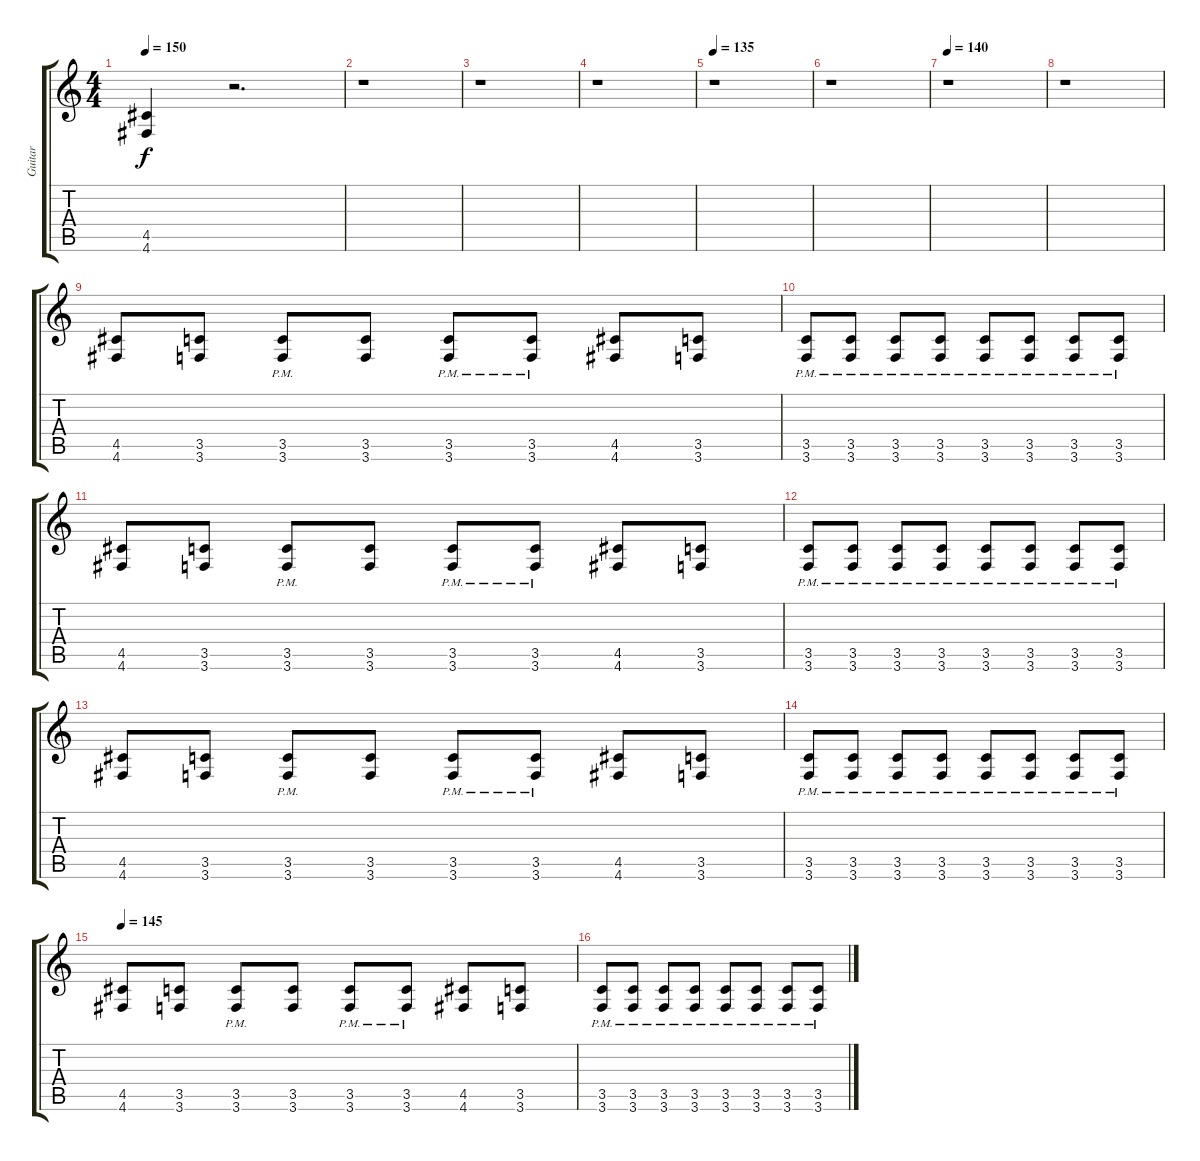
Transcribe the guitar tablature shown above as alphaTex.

\track ("Guitar" "Guitar") {instrument distortionguitar}
\staff {score tabs}
\tuning (E4 B3 G3 D3 A2 D2) {hide}
\ts (4 4)
\tempo 150
\clef g2
\ks c
(4.5 4.6).4{dy f} r.2{d} |
r.1 |
r.1 |
r.1 |
\tempo 135
r.1 |
r.1 |
\tempo 140
r.1 |
r.1 |
(4.5 4.6).8 (3.5 3.6).8 (3.5{pm} 3.6{pm}).8 (3.5 3.6).8 (3.5{pm} 3.6{pm}).8 (3.5{pm} 3.6{pm}).8 (4.5 4.6).8 (3.5 3.6).8 |
(3.5{pm} 3.6{pm}).8 (3.5{pm} 3.6{pm}).8 (3.5{pm} 3.6{pm}).8 (3.5{pm} 3.6{pm}).8 (3.5{pm} 3.6{pm}).8 (3.5{pm} 3.6{pm}).8 (3.5{pm} 3.6{pm}).8 (3.5{pm} 3.6{pm}).8 |
(4.5 4.6).8 (3.5 3.6).8 (3.5{pm} 3.6{pm}).8 (3.5 3.6).8 (3.5{pm} 3.6{pm}).8 (3.5{pm} 3.6{pm}).8 (4.5 4.6).8 (3.5 3.6).8 |
(3.5{pm} 3.6{pm}).8 (3.5{pm} 3.6{pm}).8 (3.5{pm} 3.6{pm}).8 (3.5{pm} 3.6{pm}).8 (3.5{pm} 3.6{pm}).8 (3.5{pm} 3.6{pm}).8 (3.5{pm} 3.6{pm}).8 (3.5{pm} 3.6{pm}).8 |
(4.5 4.6).8 (3.5 3.6).8 (3.5{pm} 3.6{pm}).8 (3.5 3.6).8 (3.5{pm} 3.6{pm}).8 (3.5{pm} 3.6{pm}).8 (4.5 4.6).8 (3.5 3.6).8 |
(3.5{pm} 3.6{pm}).8 (3.5{pm} 3.6{pm}).8 (3.5{pm} 3.6{pm}).8 (3.5{pm} 3.6{pm}).8 (3.5{pm} 3.6{pm}).8 (3.5{pm} 3.6{pm}).8 (3.5{pm} 3.6{pm}).8 (3.5{pm} 3.6{pm}).8 |
\tempo 145
(4.5 4.6).8 (3.5 3.6).8 (3.5{pm} 3.6{pm}).8 (3.5 3.6).8 (3.5{pm} 3.6{pm}).8 (3.5{pm} 3.6{pm}).8 (4.5 4.6).8 (3.5 3.6).8 |
(3.5{pm} 3.6{pm}).8 (3.5{pm} 3.6{pm}).8 (3.5{pm} 3.6{pm}).8 (3.5{pm} 3.6{pm}).8 (3.5{pm} 3.6{pm}).8 (3.5{pm} 3.6{pm}).8 (3.5{pm} 3.6{pm}).8 (3.5{pm} 3.6{pm}).8
